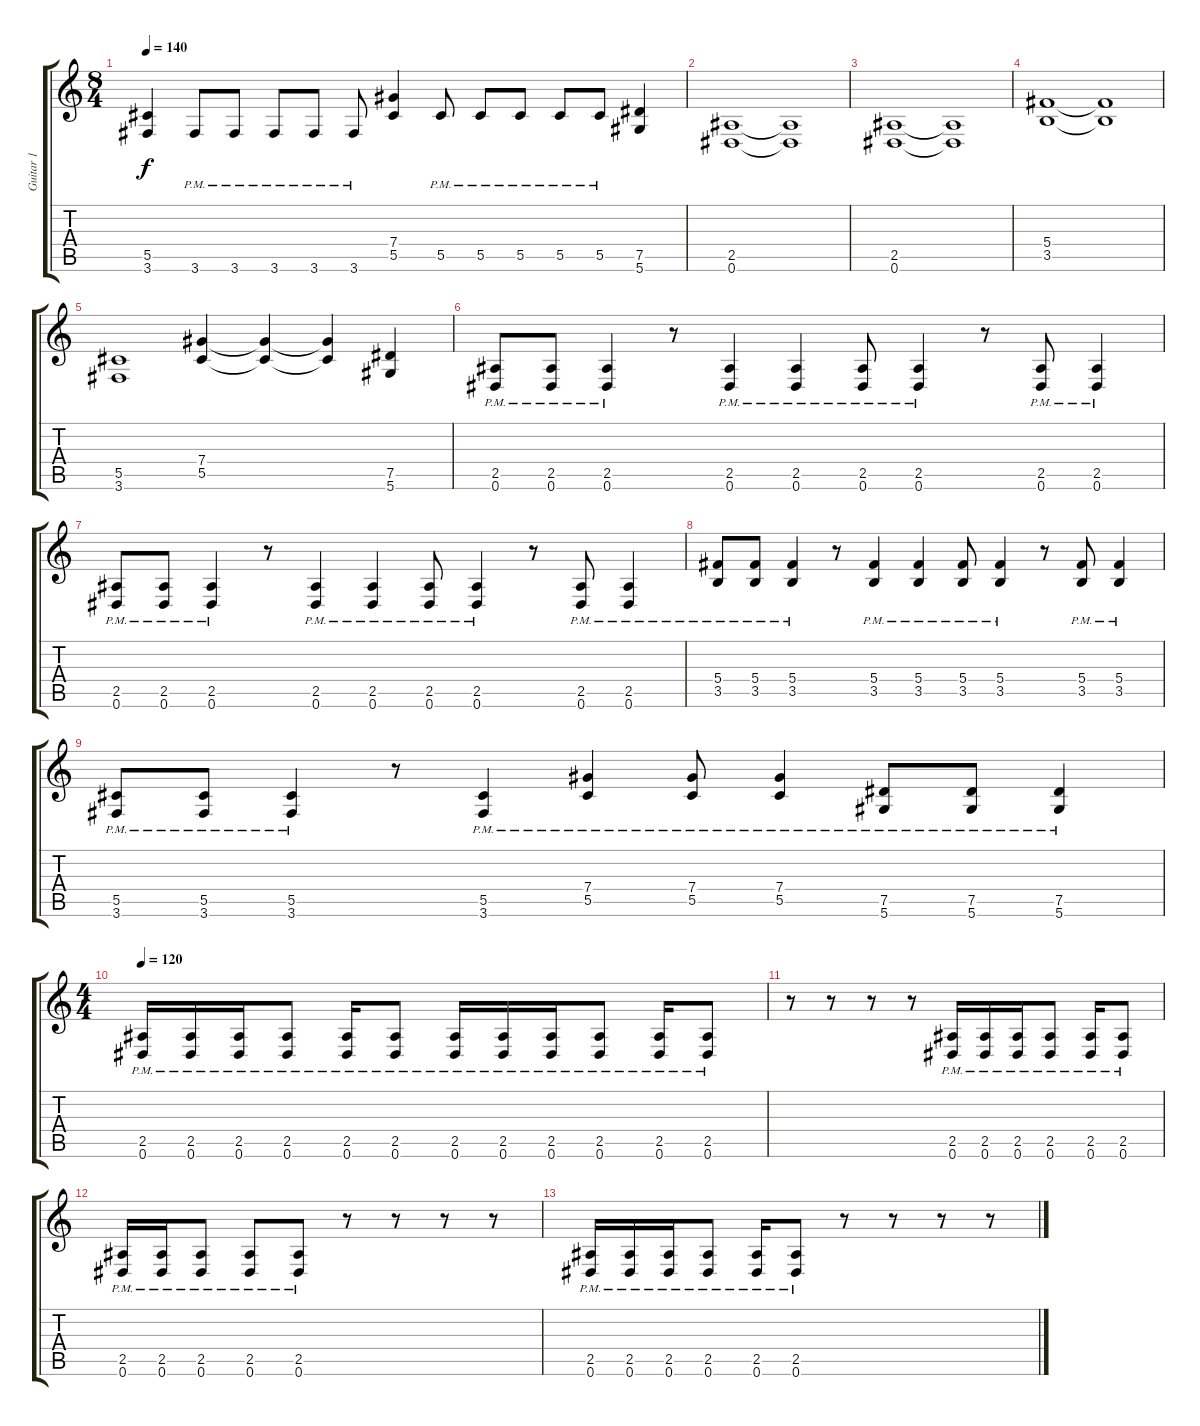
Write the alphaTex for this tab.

\track ("Guitar 1" "Guitar 1") {instrument distortionguitar}
\staff {score tabs}
\tuning (Eb4 Bb3 Gb3 Db3 Ab2 Eb2) {hide}
\ts (8 4)
\tempo 140
\clef g2
\ks c
(5.5 3.6).4{dy f} 3.6{pm}.8 3.6{pm}.8 3.6{pm}.8 3.6{pm}.8 3.6{pm}.8 (7.4 5.5).4 5.5{pm}.8 5.5{pm}.8 5.5{pm}.8 5.5{pm}.8 5.5{pm}.8 (7.5 5.6).4 |
(2.5 0.6).1 (2.5{t} 0.6{t}).1 |
(2.5 0.6).1 (2.5{t} 0.6{t}).1 |
(5.4 3.5).1 (5.4{t} 3.5{t}).1 |
(5.5 3.6).1 (7.4 5.5).4 (7.4{t} 5.5{t}).4 (7.4{t} 5.5{t}).4 (7.5 5.6).4 |
(2.5{pm} 0.6{pm}).8 (2.5{pm} 0.6{pm}).8 (2.5{pm} 0.6{pm}).4 r.8 (2.5{pm} 0.6{pm}).4 (2.5{pm} 0.6{pm}).4 (2.5{pm} 0.6{pm}).8 (2.5{pm} 0.6{pm}).4 r.8 (2.5{pm} 0.6{pm}).8 (2.5{pm} 0.6{pm}).4 |
(2.5{pm} 0.6{pm}).8 (2.5{pm} 0.6{pm}).8 (2.5{pm} 0.6{pm}).4 r.8 (2.5{pm} 0.6{pm}).4 (2.5{pm} 0.6{pm}).4 (2.5{pm} 0.6{pm}).8 (2.5{pm} 0.6{pm}).4 r.8 (2.5{pm} 0.6{pm}).8 (2.5{pm} 0.6{pm}).4 |
(5.4{pm} 3.5{pm}).8 (5.4{pm} 3.5{pm}).8 (5.4{pm} 3.5{pm}).4 r.8 (5.4{pm} 3.5{pm}).4 (5.4{pm} 3.5{pm}).4 (5.4{pm} 3.5{pm}).8 (5.4{pm} 3.5{pm}).4 r.8 (5.4{pm} 3.5{pm}).8 (5.4{pm} 3.5{pm}).4 |
(5.5{pm} 3.6{pm}).8 (5.5{pm} 3.6{pm}).8 (5.5{pm} 3.6{pm}).4 r.8 (5.5{pm} 3.6{pm}).4 (7.4{pm} 5.5{pm}).4 (7.4{pm} 5.5{pm}).8 (7.4{pm} 5.5{pm}).4 (7.5{pm} 5.6).8 (7.5{pm} 5.6{pm}).8 (7.5{pm} 5.6{pm}).4 |
\ts (4 4)
\tempo 120
(2.5{pm} 0.6{pm}).16 (2.5{pm} 0.6{pm}).16 (2.5{pm} 0.6{pm}).16 (2.5{pm} 0.6{pm}).8 (2.5{pm} 0.6{pm}).16 (2.5{pm} 0.6{pm}).8 (2.5{pm} 0.6{pm}).16 (2.5{pm} 0.6{pm}).16 (2.5{pm} 0.6{pm}).16 (2.5{pm} 0.6{pm}).8 (2.5{pm} 0.6{pm}).16 (2.5{pm} 0.6{pm}).8 |
r.8 r.8 r.8 r.8 (2.5{pm} 0.6{pm}).16 (2.5{pm} 0.6{pm}).16 (2.5{pm} 0.6{pm}).16 (2.5{pm} 0.6{pm}).8 (2.5{pm} 0.6{pm}).16 (2.5{pm} 0.6{pm}).8 |
(2.5{pm} 0.6{pm}).16 (2.5{pm} 0.6{pm}).16 (2.5{pm} 0.6{pm}).8 (2.5{pm} 0.6{pm}).8 (2.5{pm} 0.6{pm}).8 r.8 r.8 r.8 r.8 |
(2.5{pm} 0.6{pm}).16 (2.5{pm} 0.6{pm}).16 (2.5{pm} 0.6{pm}).16 (2.5{pm} 0.6{pm}).8 (2.5{pm} 0.6{pm}).16 (2.5{pm} 0.6{pm}).8 r.8 r.8 r.8 r.8
